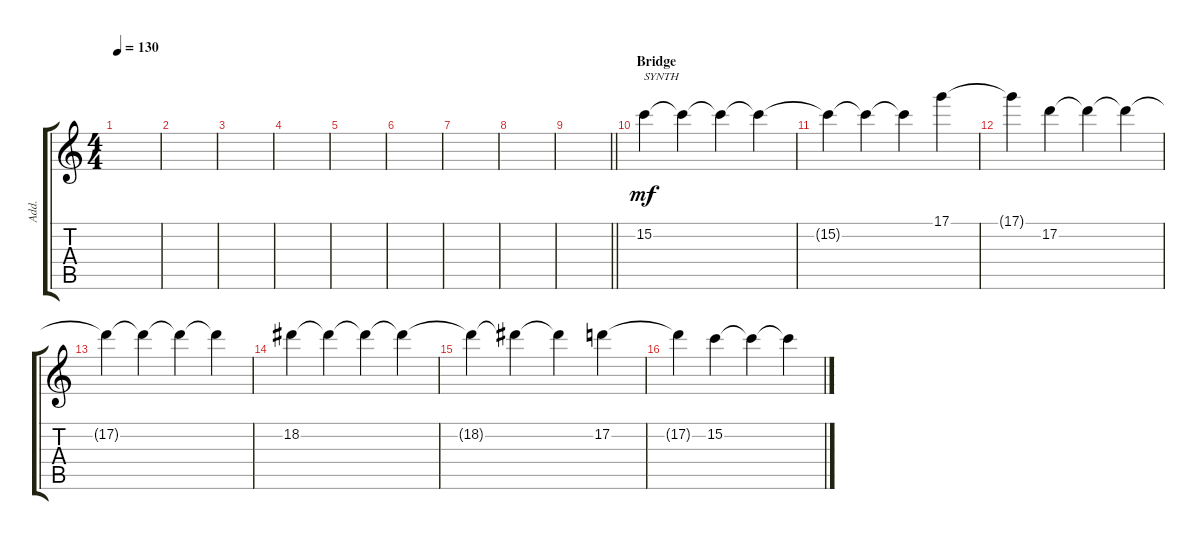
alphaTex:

\track ("Add." "Add.") {instrument overdrivenguitar}
\staff {score tabs}
\tuning (D4 A3 F3 C3 G2 C2) {hide}
\ts (4 4)
\tempo 130
\clef g2
\ks c
|
|
|
|
|
|
|
|
\barLineRight lightlight
|
\section ("" "Bridge")
15.2.4{txt "SYNTH" dy mf} 15.2{t}.4 15.2{t}.4 15.2{t}.4 |
15.2{t}.4 15.2{t}.4 15.2{t}.4 17.1.4 |
17.1{t}.4 17.2.4 17.2{t}.4 17.2{t}.4 |
17.2{t}.4 17.2{t}.4 17.2{t}.4 17.2{t}.4 |
18.2.4 18.2{t}.4 18.2{t}.4 18.2{t}.4 |
18.2{t}.4 18.2{t}.4 18.2{t}.4 17.2.4 |
17.2{t}.4 15.2.4 15.2{t}.4 15.2{t}.4
